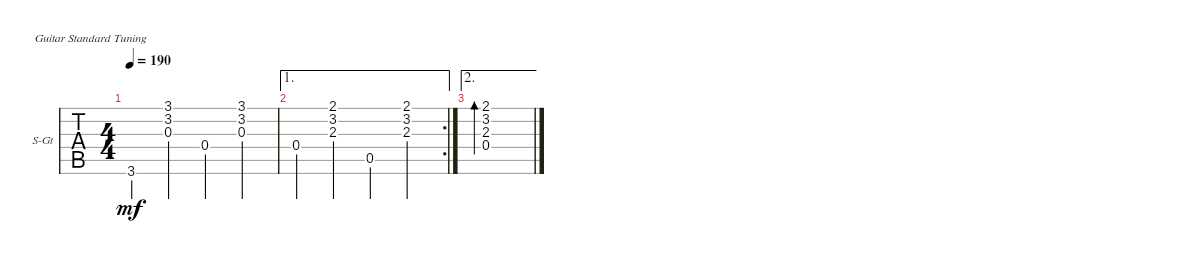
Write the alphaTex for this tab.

\defaultSystemsLayout 4
\bracketExtendMode groupsimilarinstruments
\firstSystemTrackNameOrientation horizontal
\otherSystemsTrackNameOrientation horizontal
\track ("Steel Guitar" "S-Gt") {instrument acousticguitarsteel}
\staff {tabs}
\tuning (E4 B3 G3 D3 A2 E2)
\ts (4 4)
\tempo 190
\clef g2
\scale
0.322751
\ks d
3.6.4{dy mf} (0.3 3.2 3.1).4 0.4.4 (0.3 3.2 3.1).4 |
\ae 1
\rc 2
\scale
0.354497 0.4.4 (2.3 3.2 2.1).4 0.5.4 (2.3 3.2 2.1).4 |
\ae 2
(2.1 3.2 2.3 0.4).1{bd 30}
